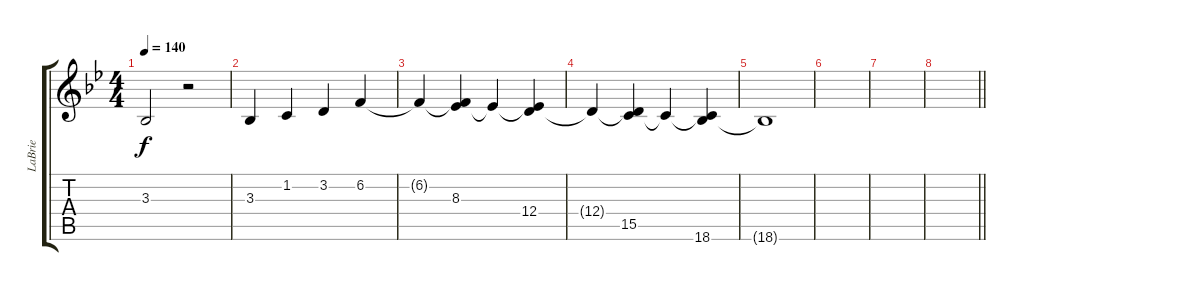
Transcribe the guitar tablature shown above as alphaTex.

\track ("LaBrie" "LaBrie") {instrument stringensemble1}
\staff {score tabs}
\tuning (E4 B3 G3 D3 A2 E2) {hide}
\ts (4 4)
\tempo 140
\clef g2
\ks bb
3.3{t}.2{dy f} r.2 |
3.3.4 1.2.4 3.2.4 6.2.4 |
6.2{t}.4 (6.2{t} 8.3).4 8.3{t}.4 (8.3{t} 12.4).4 |
12.4{t}.4 (12.4{t} 15.5).4 15.5{t}.4 (15.5{t} 18.6).4 |
18.6{t}.1 |
|
|
\barLineRight lightlight
